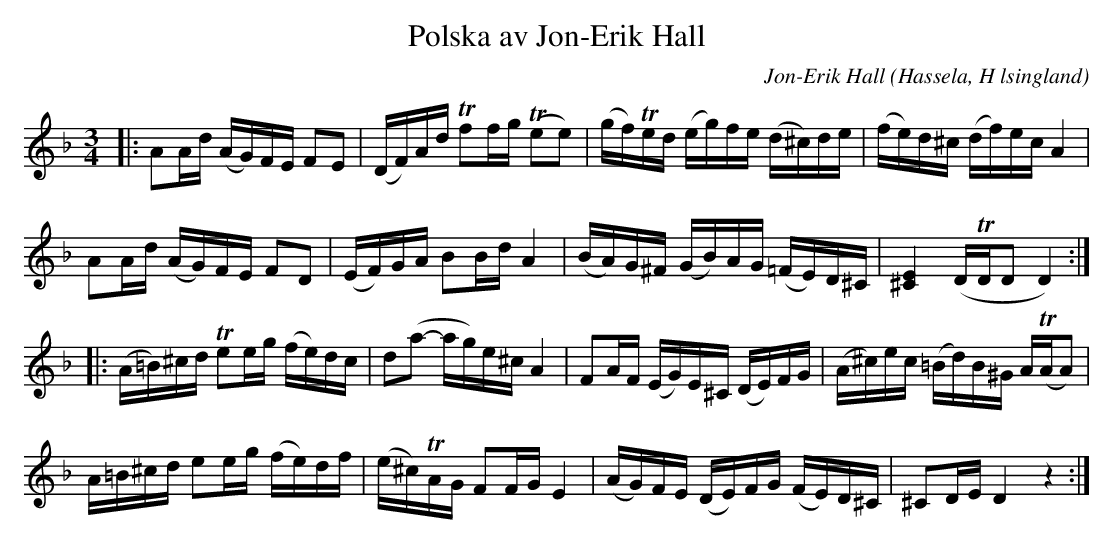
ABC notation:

X:1
T:Polska av Jon-Erik Hall
O:Hassela, H lsingland
C:Jon-Erik Hall
M:3/4
L:1/16
K:Dm
|:A2Ad (AG)FE F2E2|(DF)Ad Tf2fg (Te2e2)|(gf)Ted (eg)fe (d^c)de|(fe)d^c (df)ec A4|
A2Ad (AG)FE F2D2|(EF)GA B2Bd A4|(BA)G^F (GB)AG (=FE)D^C|[E^C]4 (DTDD2D4):|
|:(A=B)^cd Te2eg (fe)dc|d2(a2- ag)e^c A4|F2AF (EG)E^C (DE)FG|(A^c)ec (=Bd)B^G A(TAA2)|
A=B^cd e2eg (fe)df|(e^c)TAG F2FG E4|(AG)FE (DE)FG (FE)D^C|^C2DE D4 z4:|
